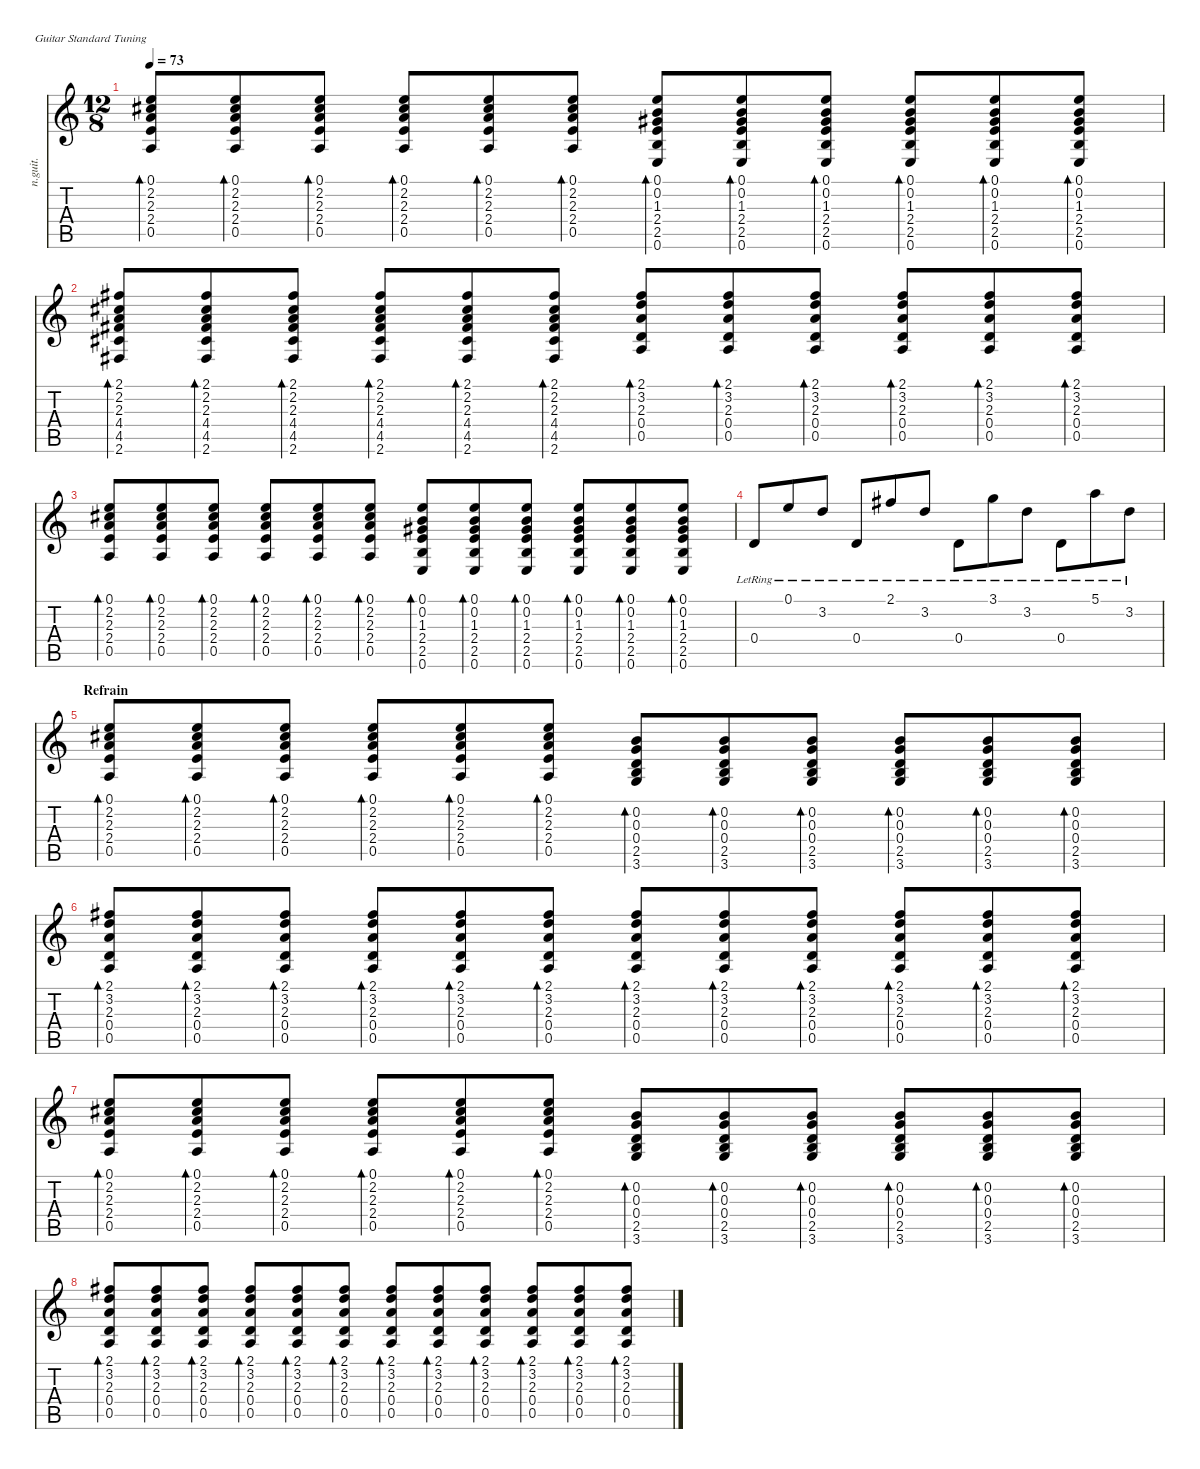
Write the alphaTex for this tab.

\defaultSystemsLayout 4
\hideDynamics
\bracketExtendMode nobrackets
\otherSystemsTrackNameOrientation horizontal
\track ("Guitar (acoustic)" "n.guit.") {instrument acousticguitarnylon}
\staff {score tabs}
\tuning (E4 B3 G3 D3 A2 E2)
\ts (12 8)
\tempo 73
\clef g2
\ks c
(0.1 2.2{acc #} 2.3 2.4 0.5).8{bd 60 dy f beam Up} (0.1 2.2{acc #} 2.3 2.4 0.5).8{bd 60 beam Up} (0.1 2.2{acc #} 2.3 2.4 0.5).8{bd 60 beam Up} (0.1 2.2{acc #} 2.3 2.4 0.5).8{bd 60 beam Up} (0.1 2.2{acc #} 2.3 2.4 0.5).8{bd 60 beam Up} (0.1 2.2{acc #} 2.3 2.4 0.5).8{bd 60 beam Up} (0.1 0.2 1.3{acc #} 2.4 2.5 0.6).8{bd 60 beam Up} (0.1 0.2 1.3{acc #} 2.4 2.5 0.6).8{bd 60 beam Up} (0.1 0.2 1.3{acc #} 2.4 2.5 0.6).8{bd 60 beam Up} (0.1 0.2 1.3{acc #} 2.4 2.5 0.6).8{bd 60 beam Up} (0.1 0.2 1.3{acc #} 2.4 2.5 0.6).8{bd 60 beam Up} (0.1 0.2 1.3{acc #} 2.4 2.5 0.6).8{bd 60 beam Up} |
(2.1{acc #} 2.2{acc #} 2.3 4.4{acc #} 4.5{acc #} 2.6{acc #}).8{bd 60 beam Up} (2.1{acc #} 2.2{acc #} 2.3 4.4{acc #} 4.5{acc #} 2.6{acc #}).8{bd 60 beam Up} (2.1{acc #} 2.2{acc #} 2.3 4.4{acc #} 4.5{acc #} 2.6{acc #}).8{bd 60 beam Up} (2.1{acc #} 2.2{acc #} 2.3 4.4{acc #} 4.5{acc #} 2.6{acc #}).8{bd 60 beam Up} (2.1{acc #} 2.2{acc #} 2.3 4.4{acc #} 4.5{acc #} 2.6{acc #}).8{bd 60 beam Up} (2.1{acc #} 2.2{acc #} 2.3 4.4{acc #} 4.5{acc #} 2.6{acc #}).8{bd 60 beam Up} (2.1{acc #} 3.2 2.3 0.4 0.5).8{bd 60 beam Up} (2.1{acc #} 3.2 2.3 0.4 0.5).8{bd 60 beam Up} (2.1{acc #} 3.2 2.3 0.4 0.5).8{bd 60 beam Up} (2.1{acc #} 3.2 2.3 0.4 0.5).8{bd 60 beam Up} (2.1{acc #} 3.2 2.3 0.4 0.5).8{bd 60 beam Up} (2.1{acc #} 3.2 2.3 0.4 0.5).8{bd 60 beam Up} |
(0.1 2.2{acc #} 2.3 2.4 0.5).8{bd 60 beam Up} (0.1 2.2{acc #} 2.3 2.4 0.5).8{bd 60 beam Up} (0.1 2.2{acc #} 2.3 2.4 0.5).8{bd 60 beam Up} (0.1 2.2{acc #} 2.3 2.4 0.5).8{bd 60 beam Up} (0.1 2.2{acc #} 2.3 2.4 0.5).8{bd 60 beam Up} (0.1 2.2{acc #} 2.3 2.4 0.5).8{bd 60 beam Up} (0.1 0.2 1.3{acc #} 2.4 2.5 0.6).8{bd 60 beam Up} (0.1 0.2 1.3{acc #} 2.4 2.5 0.6).8{bd 60 beam Up} (0.1 0.2 1.3{acc #} 2.4 2.5 0.6).8{bd 60 beam Up} (0.1 0.2 1.3{acc #} 2.4 2.5 0.6).8{bd 60 beam Up} (0.1 0.2 1.3{acc #} 2.4 2.5 0.6).8{bd 60 beam Up} (0.1 0.2 1.3{acc #} 2.4 2.5 0.6).8{bd 60 beam Up} |
0.4{lr}.8{beam Up} 0.1{lr}.8{beam Up} 3.2{lr}.8{beam Up} 0.4{lr}.8{beam Up} 2.1{lr acc #}.8{beam Up} 3.2{lr}.8{beam Up} 0.4{lr}.8{beam Down} 3.1{lr}.8{beam Down} 3.2{lr}.8{beam Down} 0.4{lr}.8{beam Down} 5.1{lr}.8{beam Down} 3.2{lr}.8{beam Down} |
\section ("" "Refrain")
(0.1 2.2{acc #} 2.3 2.4 0.5).8{bd 60 beam Up} (0.1 2.2{acc #} 2.3 2.4 0.5).8{bd 60 beam Up} (0.1 2.2{acc #} 2.3 2.4 0.5).8{bd 60 beam Up} (0.1 2.2{acc #} 2.3 2.4 0.5).8{bd 60 beam Up} (0.1 2.2{acc #} 2.3 2.4 0.5).8{bd 60 beam Up} (0.1 2.2{acc #} 2.3 2.4 0.5).8{bd 60 beam Up} (0.2 0.3 0.4 2.5 3.6).8{bd 60 beam Up} (0.2 0.3 0.4 2.5 3.6).8{bd 60 beam Up} (0.2 0.3 0.4 2.5 3.6).8{bd 60 beam Up} (0.2 0.3 0.4 2.5 3.6).8{bd 60 beam Up} (0.2 0.3 0.4 2.5 3.6).8{bd 60 beam Up} (0.2 0.3 0.4 2.5 3.6).8{bd 60 beam Up} |
(2.1{acc #} 3.2 2.3 0.4 0.5).8{bd 60 beam Up} (2.1{acc #} 3.2 2.3 0.4 0.5).8{bd 60 beam Up} (2.1{acc #} 3.2 2.3 0.4 0.5).8{bd 60 beam Up} (2.1{acc #} 3.2 2.3 0.4 0.5).8{bd 60 beam Up} (2.1{acc #} 3.2 2.3 0.4 0.5).8{bd 60 beam Up} (2.1{acc #} 3.2 2.3 0.4 0.5).8{bd 60 beam Up} (2.1{acc #} 3.2 2.3 0.4 0.5).8{bd 60 beam Up} (2.1{acc #} 3.2 2.3 0.4 0.5).8{bd 60 beam Up} (2.1{acc #} 3.2 2.3 0.4 0.5).8{bd 60 beam Up} (2.1{acc #} 3.2 2.3 0.4 0.5).8{bd 60 beam Up} (2.1{acc #} 3.2 2.3 0.4 0.5).8{bd 60 beam Up} (2.1{acc #} 3.2 2.3 0.4 0.5).8{bd 60 beam Up} |
(0.1 2.2{acc #} 2.3 2.4 0.5).8{bd 60 beam Up} (0.1 2.2{acc #} 2.3 2.4 0.5).8{bd 60 beam Up} (0.1 2.2{acc #} 2.3 2.4 0.5).8{bd 60 beam Up} (0.1 2.2{acc #} 2.3 2.4 0.5).8{bd 60 beam Up} (0.1 2.2{acc #} 2.3 2.4 0.5).8{bd 60 beam Up} (0.1 2.2{acc #} 2.3 2.4 0.5).8{bd 60 beam Up} (0.2 0.3 0.4 2.5 3.6).8{bd 60 beam Up} (0.2 0.3 0.4 2.5 3.6).8{bd 60 beam Up} (0.2 0.3 0.4 2.5 3.6).8{bd 60 beam Up} (0.2 0.3 0.4 2.5 3.6).8{bd 60 beam Up} (0.2 0.3 0.4 2.5 3.6).8{bd 60 beam Up} (0.2 0.3 0.4 2.5 3.6).8{bd 60 beam Up} |
(2.1{acc #} 3.2 2.3 0.4 0.5).8{bd 60 beam Up} (2.1{acc #} 3.2 2.3 0.4 0.5).8{bd 60 beam Up} (2.1{acc #} 3.2 2.3 0.4 0.5).8{bd 60 beam Up} (2.1{acc #} 3.2 2.3 0.4 0.5).8{bd 60 beam Up} (2.1{acc #} 3.2 2.3 0.4 0.5).8{bd 60 beam Up} (2.1{acc #} 3.2 2.3 0.4 0.5).8{bd 60 beam Up} (2.1{acc #} 3.2 2.3 0.4 0.5).8{bd 60 beam Up} (2.1{acc #} 3.2 2.3 0.4 0.5).8{bd 60 beam Up} (2.1{acc #} 3.2 2.3 0.4 0.5).8{bd 60 beam Up} (2.1{acc #} 3.2 2.3 0.4 0.5).8{bd 60 beam Up} (2.1{acc #} 3.2 2.3 0.4 0.5).8{bd 60 beam Up} (2.1{acc #} 3.2 2.3 0.4 0.5).8{bd 60 beam Up}
